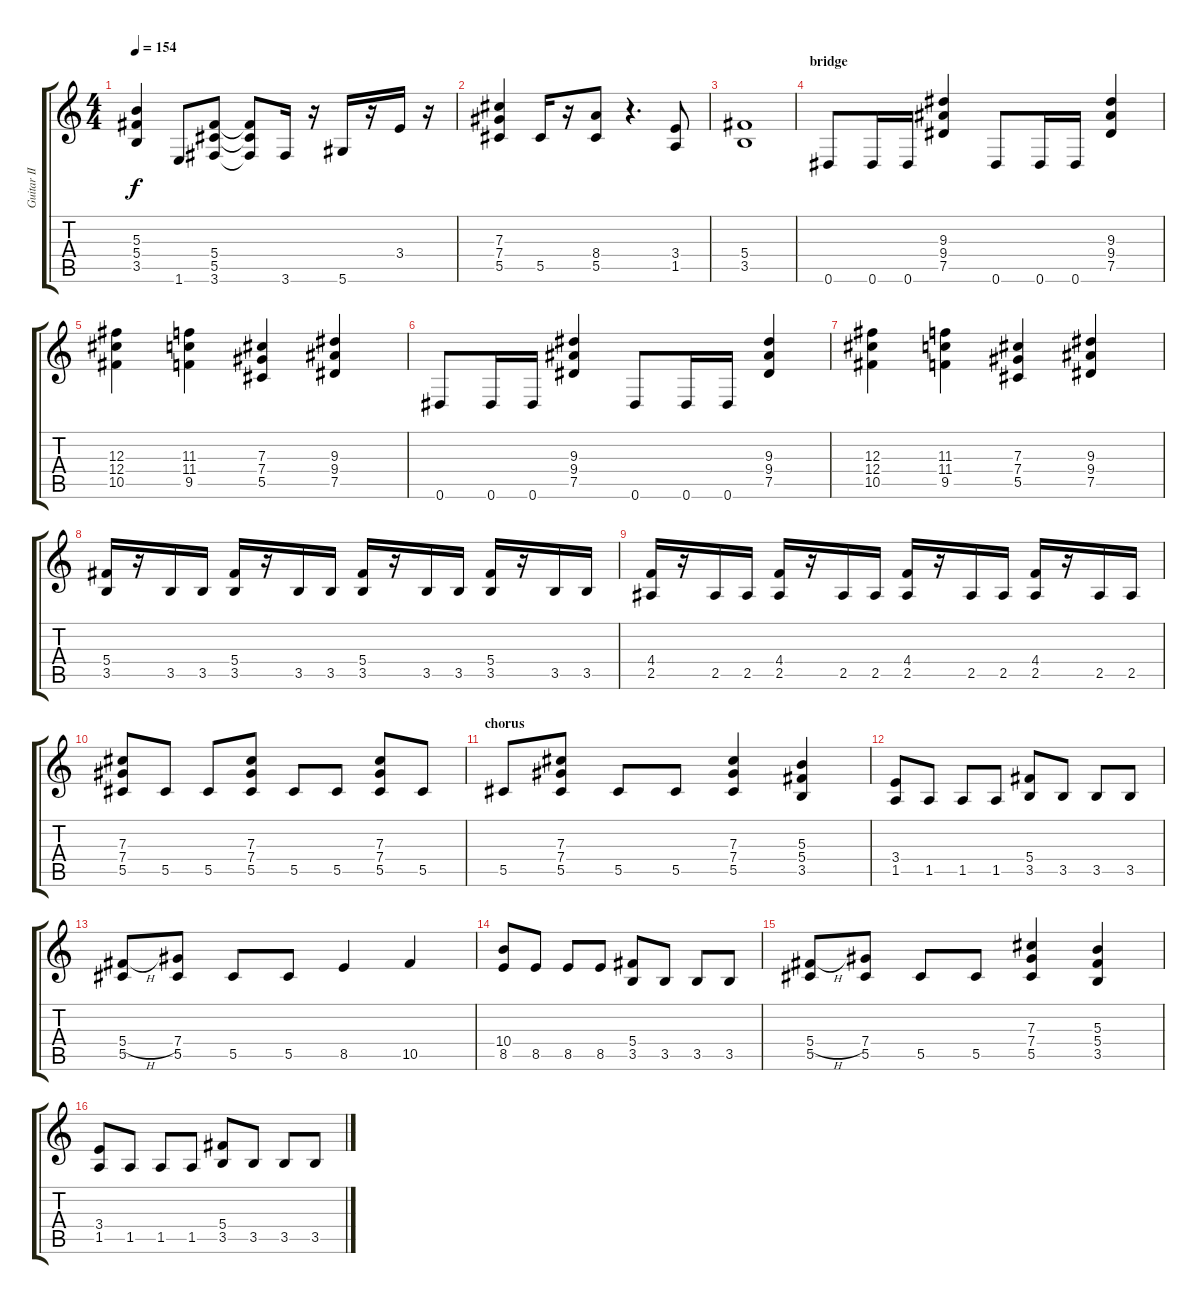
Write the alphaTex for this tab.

\track ("Guitar II" "Guitar II") {instrument distortionguitar}
\staff {score tabs}
\tuning (Eb4 Bb3 Gb3 Db3 Ab2 Eb2) {hide}
\ts (4 4)
\tempo 154
\clef g2
\ks c
(5.3 5.4 3.5).4{dy f} 1.6.8 (5.4 5.5 3.6).8 (5.4{t} 5.5{t} 3.6{t}).8 3.6.16 r.16 5.6.16 r.16 3.4.16 r.16 |
(7.3 7.4 5.5).4 5.5.16 r.16 (8.4 5.5).8 r.4{d} (3.4 1.5).8 |
(5.4 3.5).1 |
\section ("" "bridge")
0.6.8 0.6.16 0.6.16 (9.3 9.4 7.5).4 0.6.8 0.6.16 0.6.16 (9.3 9.4 7.5).4 |
(12.3 12.4 10.5).4 (11.3 11.4 9.5).4 (7.3 7.4 5.5).4 (9.3 9.4 7.5).4 |
0.6.8 0.6.16 0.6.16 (9.3 9.4 7.5).4 0.6.8 0.6.16 0.6.16 (9.3 9.4 7.5).4 |
(12.3 12.4 10.5).4 (11.3 11.4 9.5).4 (7.3 7.4 5.5).4 (9.3 9.4 7.5).4 |
(5.4 3.5).16 r.16 3.5.16 3.5.16 (5.4 3.5).16 r.16 3.5.16 3.5.16 (5.4 3.5).16 r.16 3.5.16 3.5.16 (5.4 3.5).16 r.16 3.5.16 3.5.16 |
(4.4 2.5).16 r.16 2.5.16 2.5.16 (4.4 2.5).16 r.16 2.5.16 2.5.16 (4.4 2.5).16 r.16 2.5.16 2.5.16 (4.4 2.5).16 r.16 2.5.16 2.5.16 |
(7.3 7.4 5.5).8 5.5.8 5.5.8 (7.3 7.4 5.5).8 5.5.8 5.5.8 (7.3 7.4 5.5).8 5.5.8 |
\section ("" "chorus")
5.5.8 (7.3 7.4 5.5).8 5.5.8 5.5.8 (7.3 7.4 5.5).4 (5.3 5.4 3.5).4 |
(3.4 1.5).8 1.5.8 1.5.8 1.5.8 (5.4 3.5).8 3.5.8 3.5.8 3.5.8 |
(5.4{h} 5.5).8 (7.4 5.5).8 5.5.8 5.5.8 8.5.4 10.5.4 |
(10.4 8.5).8 8.5.8 8.5.8 8.5.8 (5.4 3.5).8 3.5.8 3.5.8 3.5.8 |
(5.4{h} 5.5).8 (7.4 5.5).8 5.5.8 5.5.8 (7.3 7.4 5.5).4 (5.3 5.4 3.5).4 |
(3.4 1.5).8 1.5.8 1.5.8 1.5.8 (5.4 3.5).8 3.5.8 3.5.8 3.5.8
